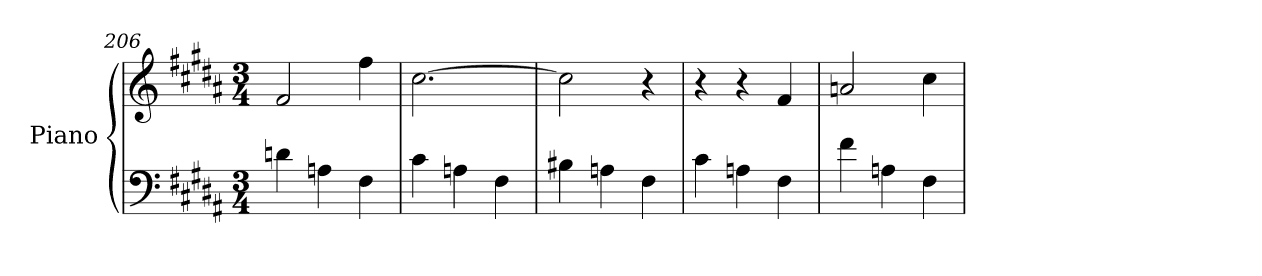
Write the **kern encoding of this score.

**kern	**kern
*part1	*part1
*staff2	*staff1
*I"Piano	*
*I'Pno	*
*clefF4	*clefG2
*k[f#c#g#d#a#]	*k[f#c#g#d#a#]
*B:	*B:
*M3/4	*M3/4
=206	=206
4dn\	2f#/
4An\	.
4F#\	4ff#\
=207	=207
4c#\	[2.cc#\
4An\	.
4F#\	.
=208	=208
4B#X\	2cc#\]
4An\	.
4F#\	4r
!!LO:LB:g=z
=209	=209
4c#\	4r
4An\	4r
4F#\	4f#/
=210	=210
4f#\	2an/
4An\	.
4F#\	4cc#\
=	=
*-	*-
